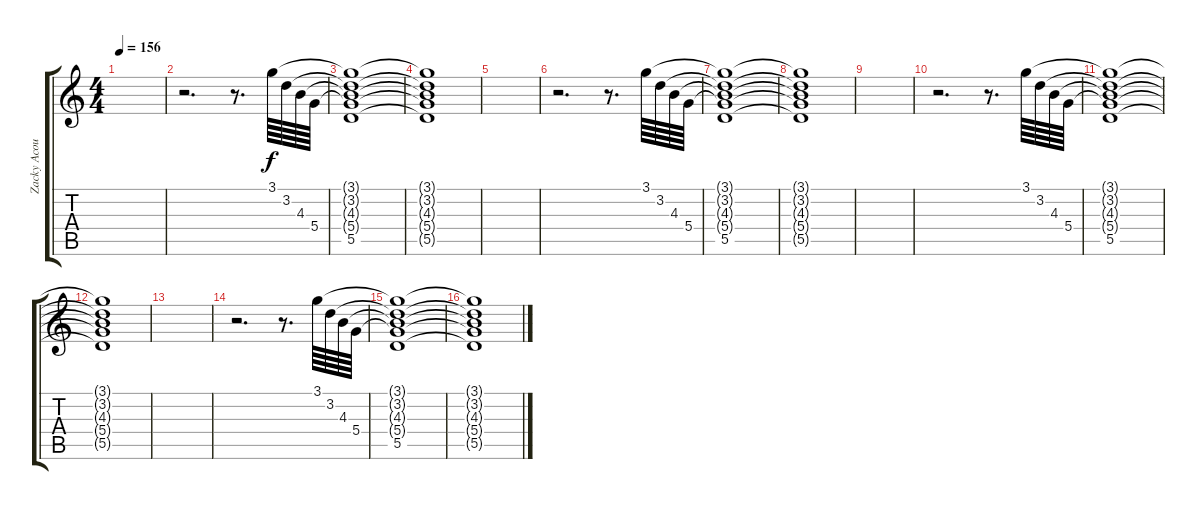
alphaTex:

\track ("Zacky Acoustic" "Zacky Acou") {instrument acousticguitarsteel}
\staff {score tabs}
\tuning (E4 B3 G3 D3 A2 D2) {hide}
\ts (4 4)
\tempo 156
\clef g2
\ks c
|
r.2{d} r.8{d} 3.1.64 3.2.64 4.3.64 5.4.64 |
(3.1{t} 3.2{t} 4.3{t} 5.4{t} 5.5).1 |
(3.1{t} 3.2{t} 4.3{t} 5.4{t} 5.5{t}).1 |
|
r.2{d} r.8{d} 3.1.64 3.2.64 4.3.64 5.4.64 |
(3.1{t} 3.2{t} 4.3{t} 5.4{t} 5.5).1 |
(3.1{t} 3.2{t} 4.3{t} 5.4{t} 5.5{t}).1 |
|
r.2{d} r.8{d} 3.1.64 3.2.64 4.3.64 5.4.64 |
(3.1{t} 3.2{t} 4.3{t} 5.4{t} 5.5).1 |
(3.1{t} 3.2{t} 4.3{t} 5.4{t} 5.5{t}).1 |
|
r.2{d} r.8{d} 3.1.64 3.2.64 4.3.64 5.4.64 |
(3.1{t} 3.2{t} 4.3{t} 5.4{t} 5.5).1 |
(3.1{t} 3.2{t} 4.3{t} 5.4{t} 5.5{t}).1
